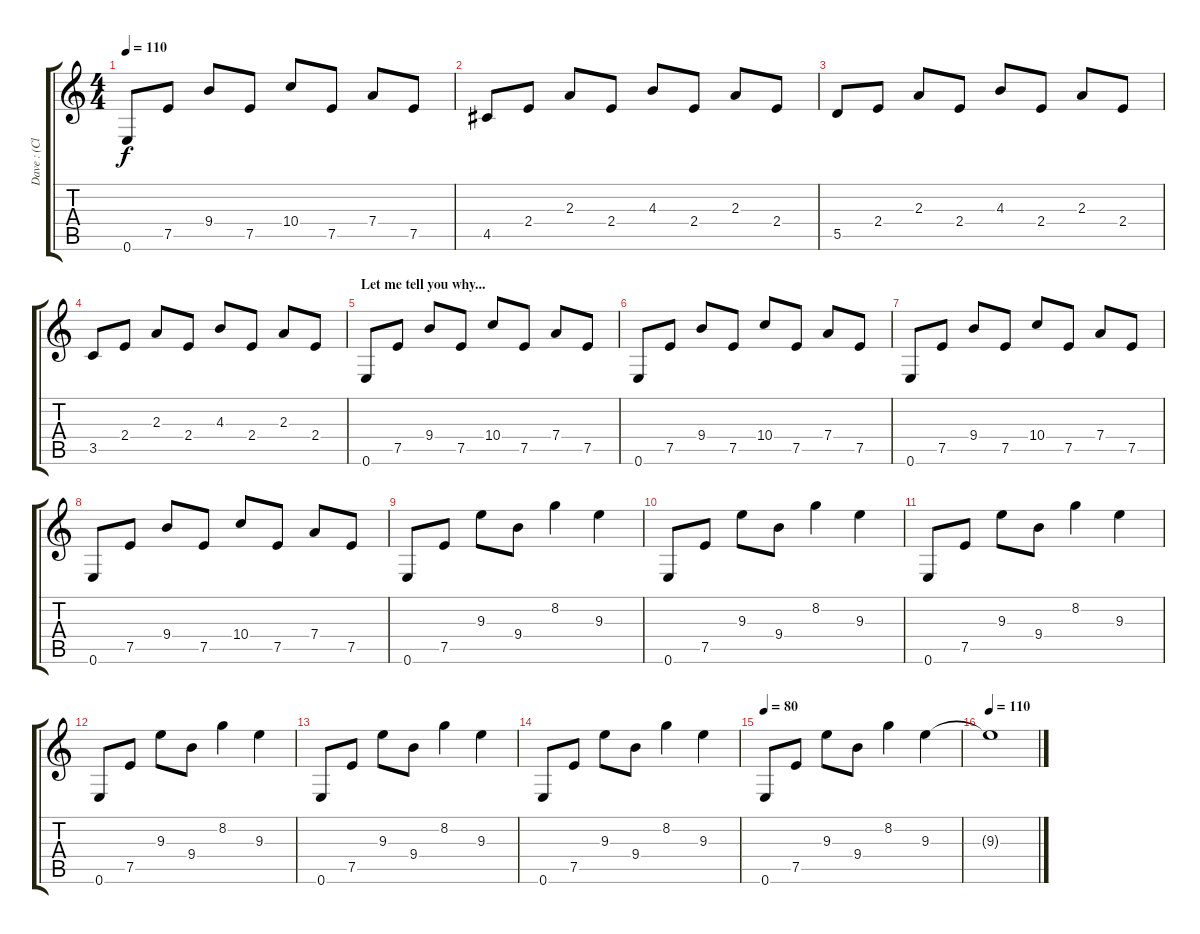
\track ("Dave : (Clean Guitar)" "Dave : (Cl") {instrument acousticguitarsteel}
\staff {score tabs}
\tuning (E4 B3 G3 D3 A2 E2) {hide}
\ts (4 4)
\tempo 110
\clef g2
\ks c
0.6.8{dy f} 7.5.8 9.4.8 7.5.8 10.4.8 7.5.8 7.4.8 7.5.8 |
4.5.8 2.4.8 2.3.8 2.4.8 4.3.8 2.4.8 2.3.8 2.4.8 |
5.5.8 2.4.8 2.3.8 2.4.8 4.3.8 2.4.8 2.3.8 2.4.8 |
3.5.8 2.4.8 2.3.8 2.4.8 4.3.8 2.4.8 2.3.8 2.4.8 |
\section ("" "Let me tell you why...")
0.6.8 7.5.8 9.4.8 7.5.8 10.4.8 7.5.8 7.4.8 7.5.8 |
0.6.8 7.5.8 9.4.8 7.5.8 10.4.8 7.5.8 7.4.8 7.5.8 |
0.6.8 7.5.8 9.4.8 7.5.8 10.4.8 7.5.8 7.4.8 7.5.8 |
0.6.8 7.5.8 9.4.8 7.5.8 10.4.8 7.5.8 7.4.8 7.5.8 |
0.6.8 7.5.8 9.3.8 9.4.8 8.2.4 9.3.4 |
0.6.8 7.5.8 9.3.8 9.4.8 8.2.4 9.3.4 |
0.6.8 7.5.8 9.3.8 9.4.8 8.2.4 9.3.4 |
0.6.8 7.5.8 9.3.8 9.4.8 8.2.4 9.3.4 |
0.6.8 7.5.8 9.3.8 9.4.8 8.2.4 9.3.4 |
0.6.8 7.5.8 9.3.8 9.4.8 8.2.4 9.3.4 |
\tempo 80
0.6.8 7.5.8 9.3.8 9.4.8 8.2.4 9.3.4 |
\tempo 110
9.3{t}.1
